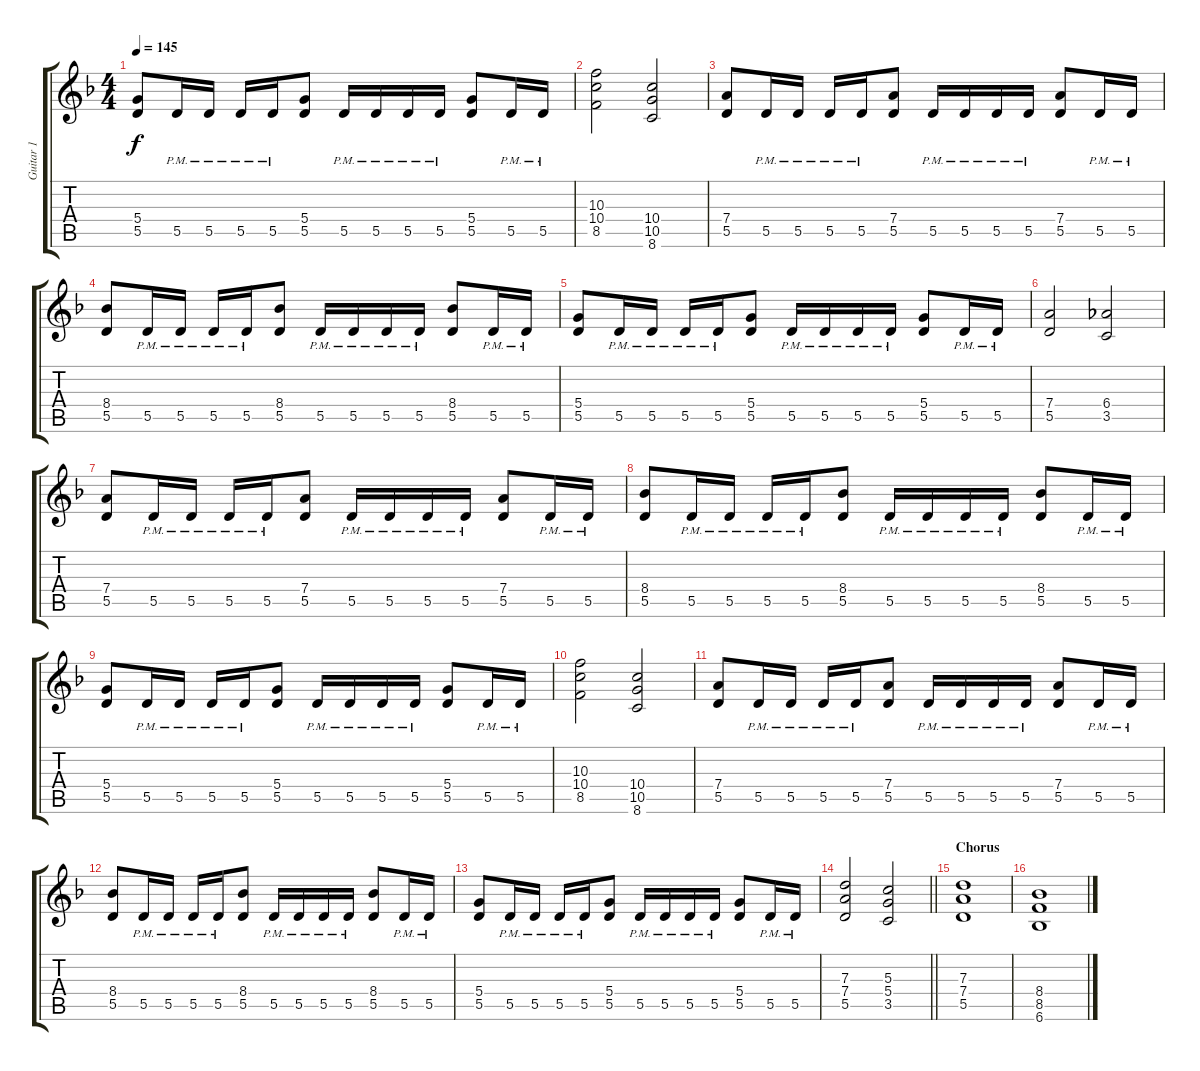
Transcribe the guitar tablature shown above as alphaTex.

\track ("Guitar 1" "Guitar 1") {instrument distortionguitar}
\staff {score tabs}
\tuning (E4 B3 G3 D3 A2 E2) {hide}
\ts (4 4)
\tempo 145
\clef g2
\ks f
(5.4 5.5).8{dy f} 5.5{pm}.16 5.5{pm}.16 5.5{pm}.16 5.5{pm}.16 (5.4 5.5).8 5.5{pm}.16 5.5{pm}.16 5.5{pm}.16 5.5{pm}.16 (5.4 5.5).8 5.5{pm}.16 5.5{pm}.16 |
(10.3 10.4 8.5).2 (10.4 10.5 8.6).2 |
(7.4 5.5).8 5.5{pm}.16 5.5{pm}.16 5.5{pm}.16 5.5{pm}.16 (7.4 5.5).8 5.5{pm}.16 5.5{pm}.16 5.5{pm}.16 5.5{pm}.16 (7.4 5.5).8 5.5{pm}.16 5.5{pm}.16 |
(8.4 5.5).8 5.5{pm}.16 5.5{pm}.16 5.5{pm}.16 5.5{pm}.16 (8.4 5.5).8 5.5{pm}.16 5.5{pm}.16 5.5{pm}.16 5.5{pm}.16 (8.4 5.5).8 5.5{pm}.16 5.5{pm}.16 |
(5.4 5.5).8 5.5{pm}.16 5.5{pm}.16 5.5{pm}.16 5.5{pm}.16 (5.4 5.5).8 5.5{pm}.16 5.5{pm}.16 5.5{pm}.16 5.5{pm}.16 (5.4 5.5).8 5.5{pm}.16 5.5{pm}.16 |
(7.4 5.5).2 (6.4 3.5).2 |
(7.4 5.5).8 5.5{pm}.16 5.5{pm}.16 5.5{pm}.16 5.5{pm}.16 (7.4 5.5).8 5.5{pm}.16 5.5{pm}.16 5.5{pm}.16 5.5{pm}.16 (7.4 5.5).8 5.5{pm}.16 5.5{pm}.16 |
(8.4 5.5).8 5.5{pm}.16 5.5{pm}.16 5.5{pm}.16 5.5{pm}.16 (8.4 5.5).8 5.5{pm}.16 5.5{pm}.16 5.5{pm}.16 5.5{pm}.16 (8.4 5.5).8 5.5{pm}.16 5.5{pm}.16 |
(5.4 5.5).8 5.5{pm}.16 5.5{pm}.16 5.5{pm}.16 5.5{pm}.16 (5.4 5.5).8 5.5{pm}.16 5.5{pm}.16 5.5{pm}.16 5.5{pm}.16 (5.4 5.5).8 5.5{pm}.16 5.5{pm}.16 |
(10.3 10.4 8.5).2 (10.4 10.5 8.6).2 |
(7.4 5.5).8 5.5{pm}.16 5.5{pm}.16 5.5{pm}.16 5.5{pm}.16 (7.4 5.5).8 5.5{pm}.16 5.5{pm}.16 5.5{pm}.16 5.5{pm}.16 (7.4 5.5).8 5.5{pm}.16 5.5{pm}.16 |
(8.4 5.5).8 5.5{pm}.16 5.5{pm}.16 5.5{pm}.16 5.5{pm}.16 (8.4 5.5).8 5.5{pm}.16 5.5{pm}.16 5.5{pm}.16 5.5{pm}.16 (8.4 5.5).8 5.5{pm}.16 5.5{pm}.16 |
(5.4 5.5).8 5.5{pm}.16 5.5{pm}.16 5.5{pm}.16 5.5{pm}.16 (5.4 5.5).8 5.5{pm}.16 5.5{pm}.16 5.5{pm}.16 5.5{pm}.16 (5.4 5.5).8 5.5{pm}.16 5.5{pm}.16 |
\barLineRight lightlight
(7.3 7.4 5.5).2 (5.3 5.4 3.5).2 |
\section ("" "Chorus")
(7.3 7.4 5.5).1 |
(8.4 8.5 6.6).1
